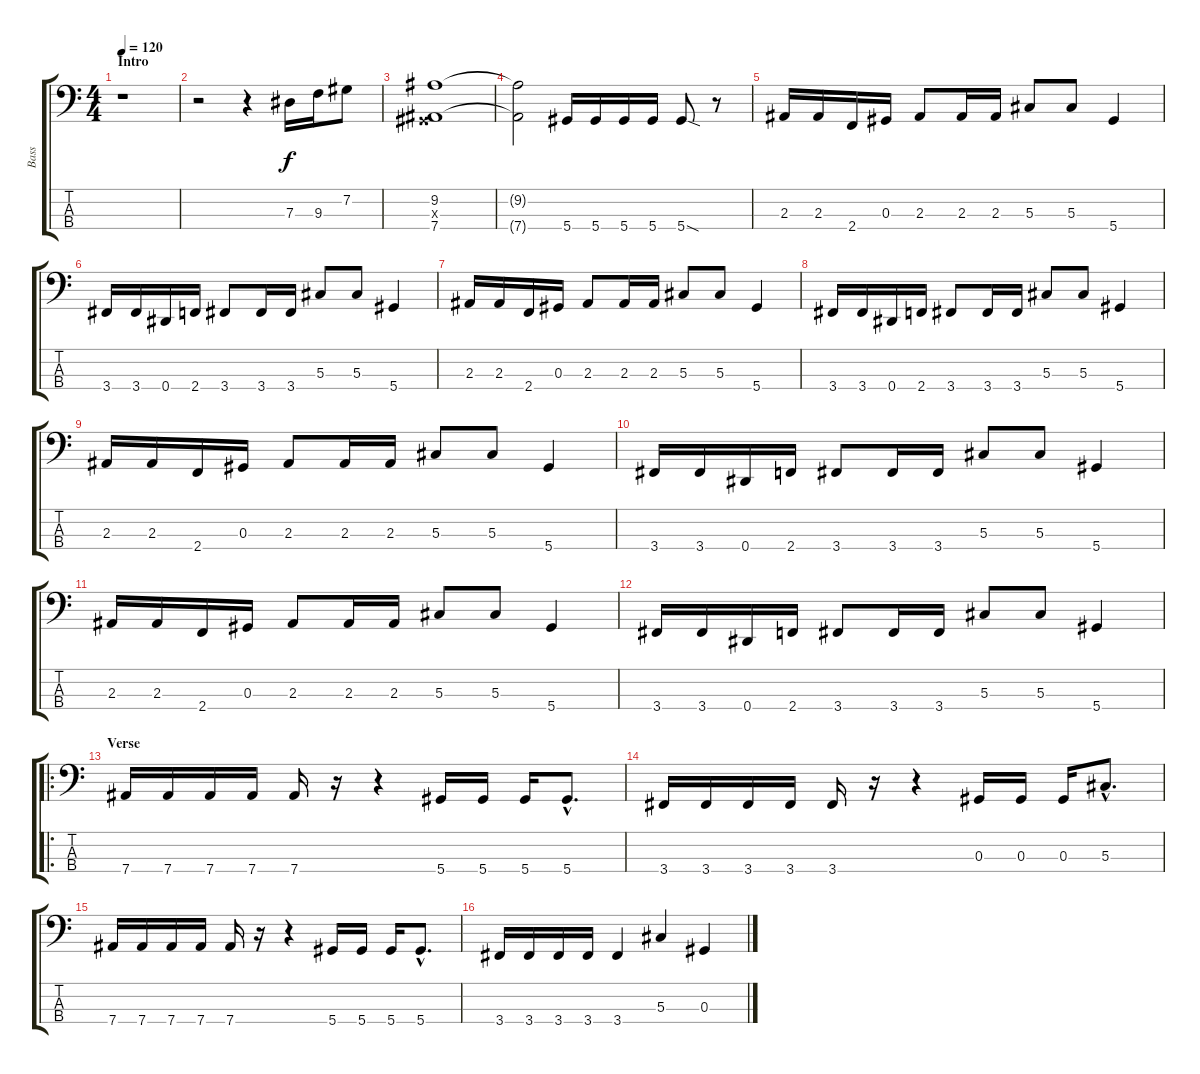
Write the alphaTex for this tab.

\track ("Bass" "Bass") {instrument electricbasspick}
\staff {score tabs}
\tuning (Gb2 Db2 Ab1 Eb1) {hide}
\ts (4 4)
\section ("" "Intro")
\tempo 120
\clef f4
\ks c
r.1{dy f instrument electricbasspick} |
r.2 r.4 7.3.16 9.3.16 7.2.8 |
(9.2 0.3{x} 7.4).1 |
(9.2{t} 7.4{t}).2 5.4.16 5.4.16 5.4.16 5.4.16 5.4{sod}.8 r.8 |
2.3.16 2.3.16 2.4.16 0.3.16 2.3.8 2.3.16 2.3.16 5.3.8 5.3.8 5.4.4 |
3.4.16 3.4.16 0.4.16 2.4.16 3.4.8 3.4.16 3.4.16 5.3.8 5.3.8 5.4.4 |
2.3.16 2.3.16 2.4.16 0.3.16 2.3.8 2.3.16 2.3.16 5.3.8 5.3.8 5.4.4 |
3.4.16 3.4.16 0.4.16 2.4.16 3.4.8 3.4.16 3.4.16 5.3.8 5.3.8 5.4.4 |
2.3.16 2.3.16 2.4.16 0.3.16 2.3.8 2.3.16 2.3.16 5.3.8 5.3.8 5.4.4 |
3.4.16 3.4.16 0.4.16 2.4.16 3.4.8 3.4.16 3.4.16 5.3.8 5.3.8 5.4.4 |
2.3.16 2.3.16 2.4.16 0.3.16 2.3.8 2.3.16 2.3.16 5.3.8 5.3.8 5.4.4 |
3.4.16 3.4.16 0.4.16 2.4.16 3.4.8 3.4.16 3.4.16 5.3.8 5.3.8 5.4.4 |
\ro
\section ("" "Verse")
7.4.16 7.4.16 7.4.16 7.4.16 7.4.16 r.16 r.4 5.4.16 5.4.16 5.4.16 5.4{hac}.8{d} |
3.4.16 3.4.16 3.4.16 3.4.16 3.4.16 r.16 r.4 0.3.16 0.3.16 0.3.16 5.3{hac}.8{d} |
7.4.16 7.4.16 7.4.16 7.4.16 7.4.16 r.16 r.4 5.4.16 5.4.16 5.4.16 5.4{hac}.8{d} |
3.4.16 3.4.16 3.4.16 3.4.16 3.4.4 5.3.4 0.3.4
